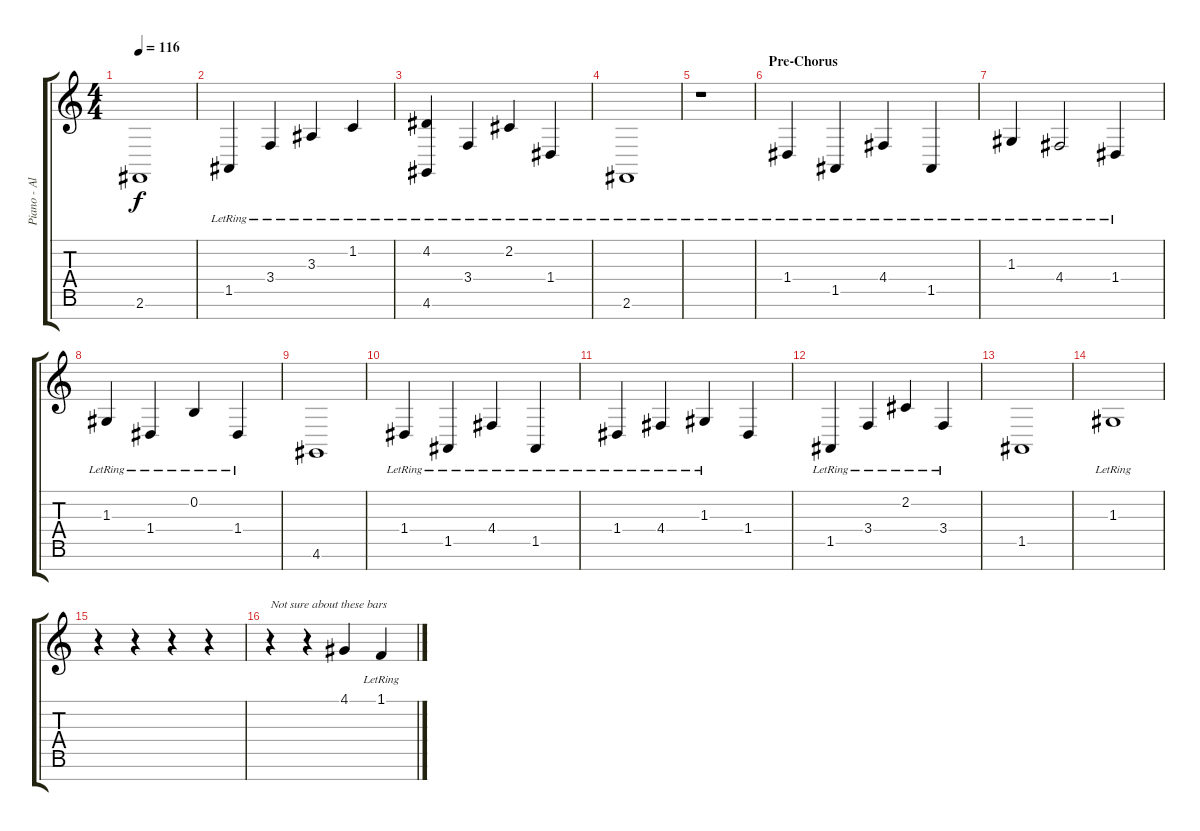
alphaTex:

\track ("Piano - Alex Staropoli" "Piano - Al") {instrument acousticgrandpiano}
\staff {score tabs}
\tuning (E4 B3 G3 D3 A2 E2 B1) {hide}
\ts (4 4)
\tempo 116
\clef g2
\ks c
2.6{t}.1{dy f} |
1.5{lr}.4 3.4{lr}.4 3.3{lr}.4 1.2{lr}.4 |
(4.2{lr} 4.6{lr}).4 3.4{lr}.4 2.2{lr}.4 1.4{lr}.4 |
2.6{lr}.1 |
r.1 |
\section ("" "Pre-Chorus")
1.4{lr}.4 1.5{lr}.4 4.4{lr}.4 1.5{lr}.4 |
1.3{lr}.4 4.4{lr}.2 1.4{lr}.4 |
1.3{lr}.4 1.4{lr}.4 0.2{lr}.4 1.4{lr}.4 |
4.6.1 |
1.4{lr}.4 1.5{lr}.4 4.4{lr}.4 1.5{lr}.4 |
1.4{lr}.4 4.4{lr}.4 1.3{lr}.4 1.4.4 |
1.5{lr}.4 3.4{lr}.4 2.2{lr}.4 3.4{lr}.4 |
1.5.1 |
1.3{lr}.1{volume 8} |
r.4 r.4 r.4 r.4 |
r.4{txt "Not sure about these bars"} r.4 4.1.4 1.1{lr}.4
